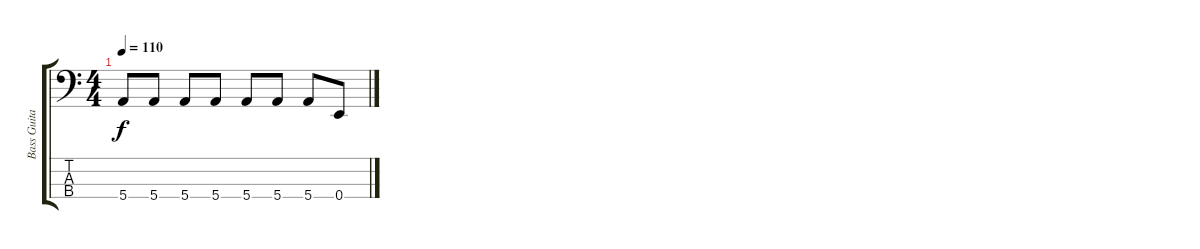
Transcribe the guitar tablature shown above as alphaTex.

\track ("Bass Guitar" "Bass Guita") {instrument electricbassfinger}
\staff {score tabs}
\tuning (G2 D2 A1 E1) {hide}
\ts (4 4)
\tempo 110
\clef f4
\ks c
5.4.8{dy f volume 0} 5.4.8 5.4.8 5.4.8 5.4.8 5.4.8 5.4.8 0.4.8
